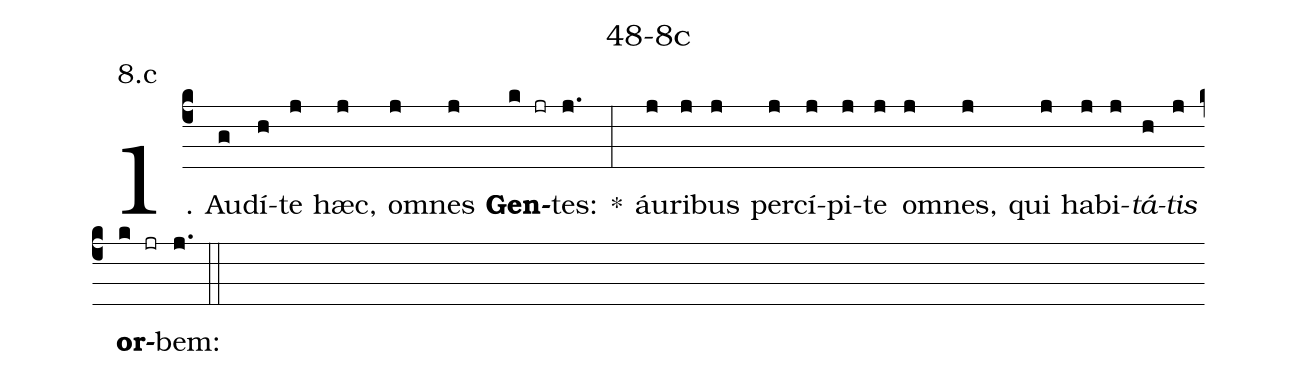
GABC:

name: 48-8c;
annotation: 8.c;
%%
(c4)1. Au(g)dí(h)te(j) hæc,(j) om(j)nes(j) <b>Gen</b>(k jr)tes:(j.) *(:) áu(j)ri(j)bus(j) per(j)cí(j)pi(j)te(j) om(j)nes,(j) qui(j) ha(j)bi(j)<i>tá</i>(h)<i>tis</i>(j) <b>or</b>(k jr)bem:(j.) (::)
